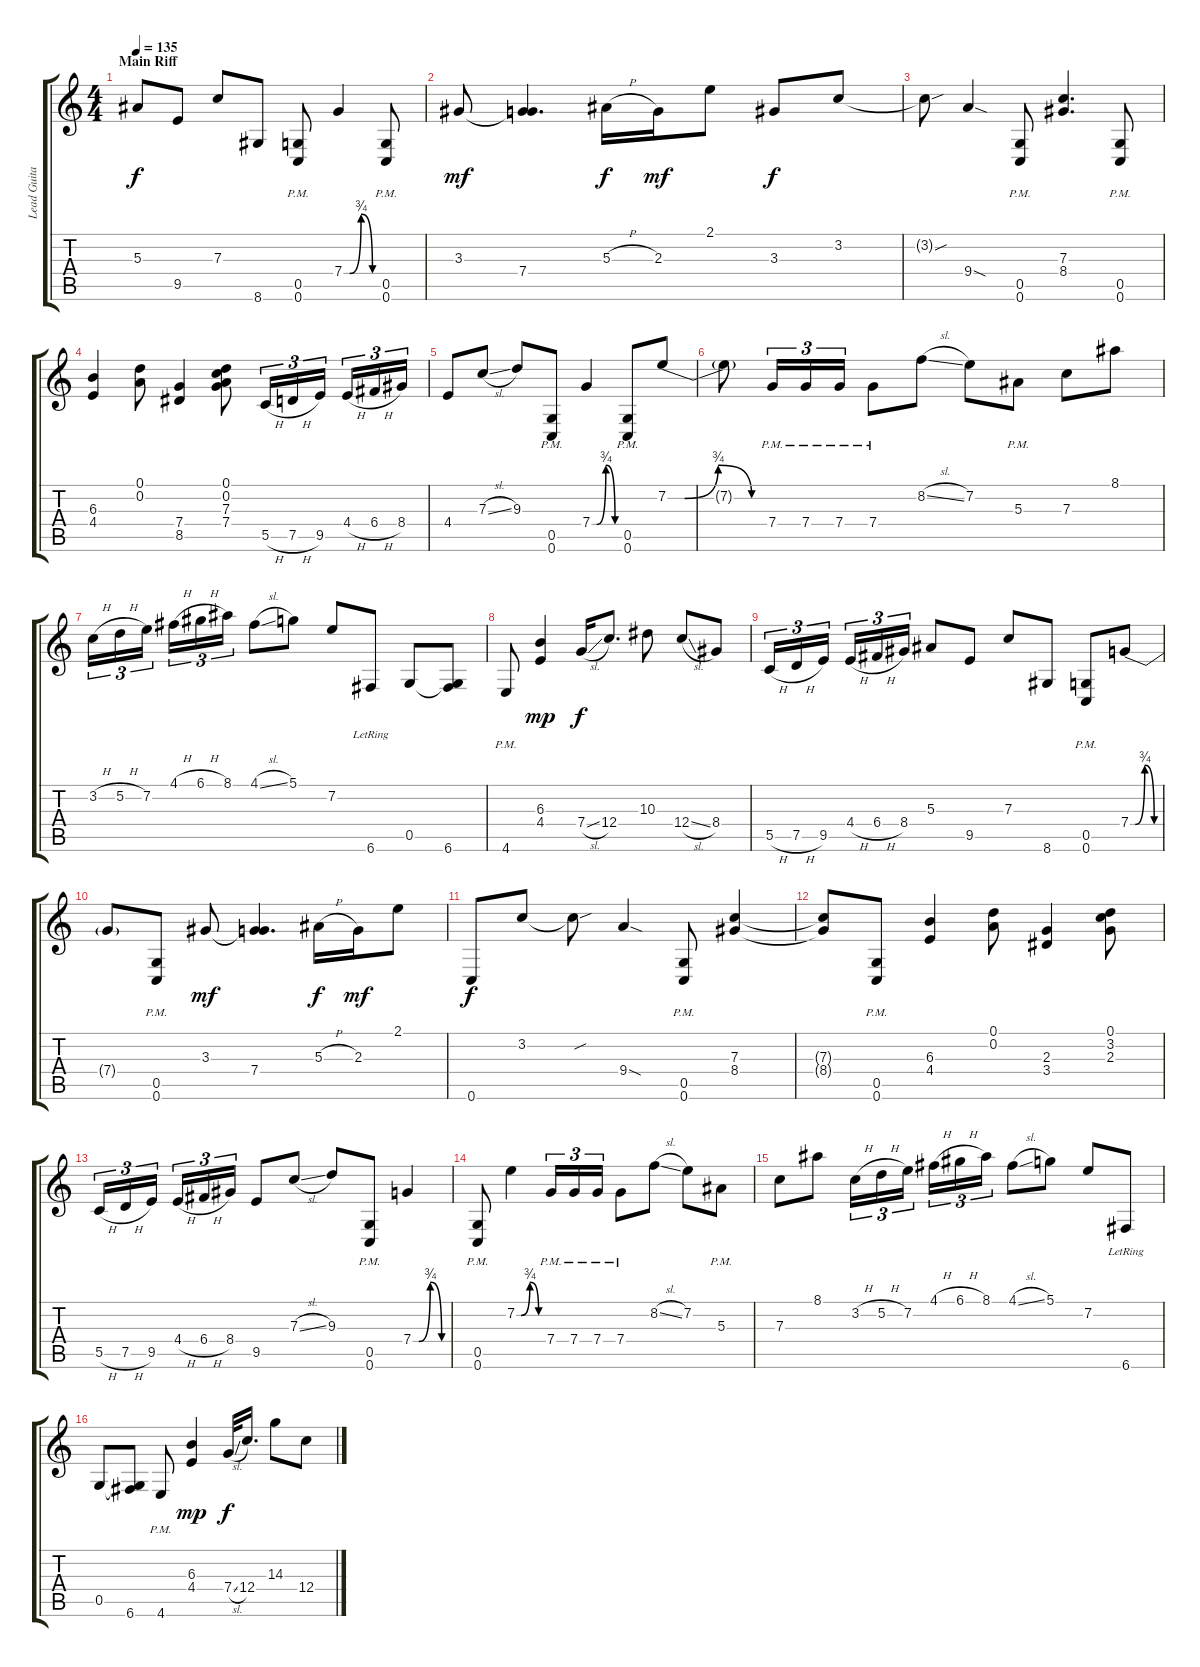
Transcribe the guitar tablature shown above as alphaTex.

\track ("Lead Guitar 1" "Lead Guita") {instrument distortionguitar}
\staff {score tabs}
\tuning (D4 A3 F3 C3 G2 C2) {hide}
\ts (4 4)
\section ("" "Main Riff")
\tempo 135
\clef g2
\ks c
5.3.8{dy f} 9.5.8 7.3.8 8.6.8 (0.5{pm} 0.6{pm}).8 7.4{be (custom 0 0 10 0 30 3 50 0 60 0)}.4 (0.5{pm} 0.6{pm}).8 |
3.3.8{dy mf} (3.3{t} 7.4).4{d} 5.3{h}.16{dy f} 2.3.16{dy mf} 2.1.8 3.3.8{dy f} 3.2.8 |
3.2{sou t}.8 9.4{sod}.4 (0.5{pm} 0.6{pm}).8 (7.3 8.4).4{d} (0.5{pm} 0.6{pm}).8 |
(6.3 4.4).4 (0.1 0.2).8 (7.4 8.5).4 (0.1 0.2 7.3 7.4).8 5.5{h}.16{tu (3 2)} 7.5{h}.16{tu (3 2)} 9.5.16{tu (3 2) beam splitsecondary} 4.4{h}.16{tu (3 2)} 6.4{h}.16{tu (3 2)} 8.4.16{tu (3 2)} |
4.4.8 7.3{sl}.8 9.3.8 (0.5{pm} 0.6{pm}).8 7.4{be (custom 0 0 10 0 30 3 50 0 60 0)}.4 (0.5{pm} 0.6{pm}).8 7.2{be (custom 0 0 10 0 30 3 50 0 60 0)}.8 |
7.2{t}.8 7.4{pm}.16{tu (3 2)} 7.4{pm}.16{tu (3 2)} 7.4{pm}.16{tu (3 2)} 7.4{pm}.8 8.2{sl}.8 7.2.8 5.3{pm}.8 7.3.8 8.1.8 |
3.2{h}.16{tu (3 2)} 5.2{h}.16{tu (3 2)} 7.2.16{tu (3 2) beam splitsecondary} 4.1{h}.16{tu (3 2)} 6.1{h}.16{tu (3 2)} 8.1.16{tu (3 2)} 4.1{sl}.8 5.1.8 7.2.8 6.6{lr}.8 0.5.8 (0.5{t} 6.6).8 |
4.6{pm}.8 (6.3 4.4).4{dy mp} 7.4{sl}.16{dy f} 12.4.8{d} 10.3.8 12.4{sl}.8 8.4.8 |
5.5{h}.16{tu (3 2)} 7.5{h}.16{tu (3 2)} 9.5.16{tu (3 2) beam splitsecondary} 4.4{h}.16{tu (3 2)} 6.4{h}.16{tu (3 2)} 8.4.16{tu (3 2)} 5.3.8 9.5.8 7.3.8 8.6.8 (0.5{pm} 0.6{pm}).8 7.4{be (custom 0 0 10 0 30 3 50 0 60 0)}.8 |
7.4{t}.8 (0.5{pm} 0.6{pm}).8 3.3.8{dy mf} (3.3{t} 7.4).4{d} 5.3{h}.16{dy f} 2.3.16{dy mf} 2.1.8 |
0.6.8{dy f} 3.2.8 3.2{sou t}.8 9.4{sod}.4 (0.5{pm} 0.6{pm}).8 (7.3 8.4).4 |
(7.3{t} 8.4{t}).8 (0.5{pm} 0.6{pm}).8 (6.3 4.4).4 (0.1 0.2).8 (2.3 3.4).4 (0.1 3.2 2.3).8 |
5.5{h}.16{tu (3 2)} 7.5{h}.16{tu (3 2)} 9.5.16{tu (3 2) beam splitsecondary} 4.4{h}.16{tu (3 2)} 6.4{h}.16{tu (3 2)} 8.4.16{tu (3 2)} 9.5.8 7.3{sl}.8 9.3.8 (0.5{pm} 0.6{pm}).8 7.4{be (custom 0 0 10 0 30 3 50 0 60 0)}.4 |
(0.5{pm} 0.6{pm}).8 7.2{be (custom 0 0 10 0 30 3 50 0 60 0)}.4 7.4{pm}.16{tu (3 2)} 7.4{pm}.16{tu (3 2)} 7.4{pm}.16{tu (3 2)} 7.4{pm}.8 8.2{sl}.8 7.2.8 5.3{pm}.8 |
7.3.8 8.1.8 3.2{h}.16{tu (3 2)} 5.2{h}.16{tu (3 2)} 7.2.16{tu (3 2) beam splitsecondary} 4.1{h}.16{tu (3 2)} 6.1{h}.16{tu (3 2)} 8.1.16{tu (3 2)} 4.1{sl}.8 5.1.8 7.2.8 6.6{lr}.8 |
0.5.8 (0.5{t} 6.6).8 4.6{pm}.8 (6.3 4.4).4{dy mp} 7.4{sl}.32{dy f} 12.4.16{d} 14.3.8 12.4.8
